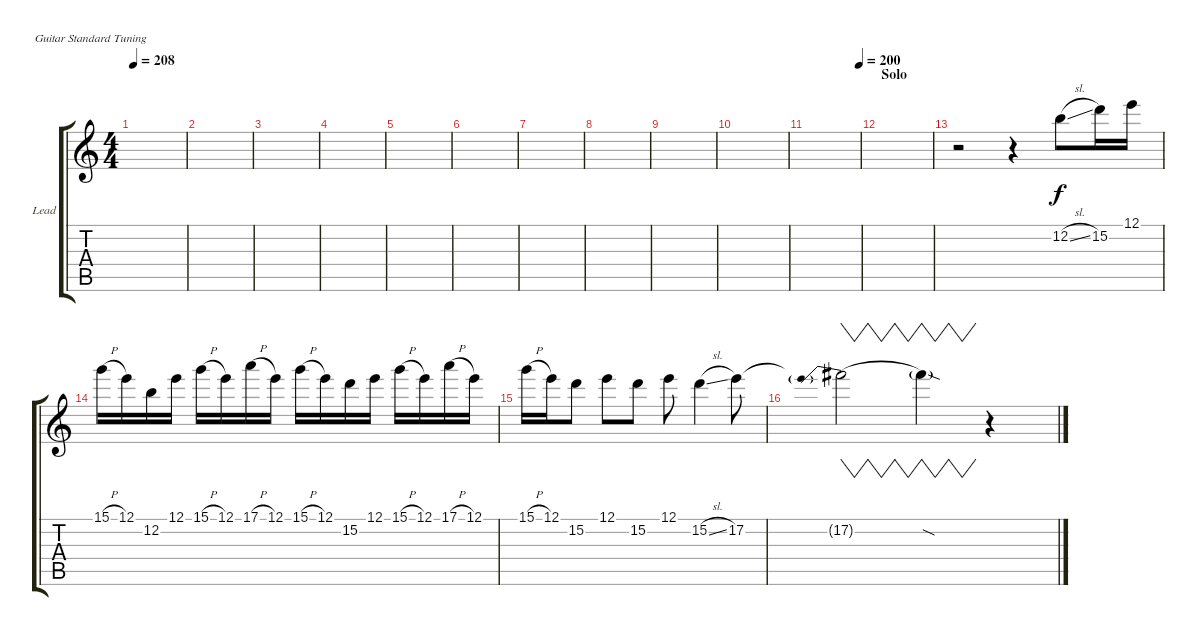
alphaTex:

\defaultSystemsLayout 4
\bracketExtendMode groupsimilarinstruments
\firstSystemTrackNameOrientation horizontal
\otherSystemsTrackNameOrientation horizontal
\track ("Guitar Lead" "Lead") {instrument distortionguitar}
\staff {score tabs}
\tuning (E4 B3 G3 D3 A2 E2)
\ts (4 4)
\tempo 208
\clef g2
\scale
0.333333
\ks c
|
\scale
0.333333 |
\scale
0.333333 |
\scale
0.333333 |
\scale
0.333333 |
\scale
0.333333 |
\scale
0.333333 |
\scale
0.333333 |
\scale
0.333333 |
\scale
0.333333 |
\tempo (200 1)
\scale
0.333333 |
\section ("" "Solo")
\scale
0.333333 |
\scale
0.333333 r.2 r.4 12.2{sl}.8 15.2.16 12.1.16 |
\scale
0.333333 15.1{h}.16 12.1.16 12.2.16 12.1.16 15.1{h}.16 12.1.16 17.1{h}.16 12.1.16 15.1{h}.16 12.1.16 15.2.16 12.1.16 15.1{h}.16 12.1.16 17.1{h}.16 12.1.16 |
\scale
0.333333 15.1{h}.16 12.1.16 15.2.8 12.1.8 15.2.8 12.1.8 15.2{sl}.4 17.2.8 |
\scale
0.333333 17.2{be (prebend 0 4 60 4) t}.2{vw} 17.2{sod t}.4{vw} r.4
